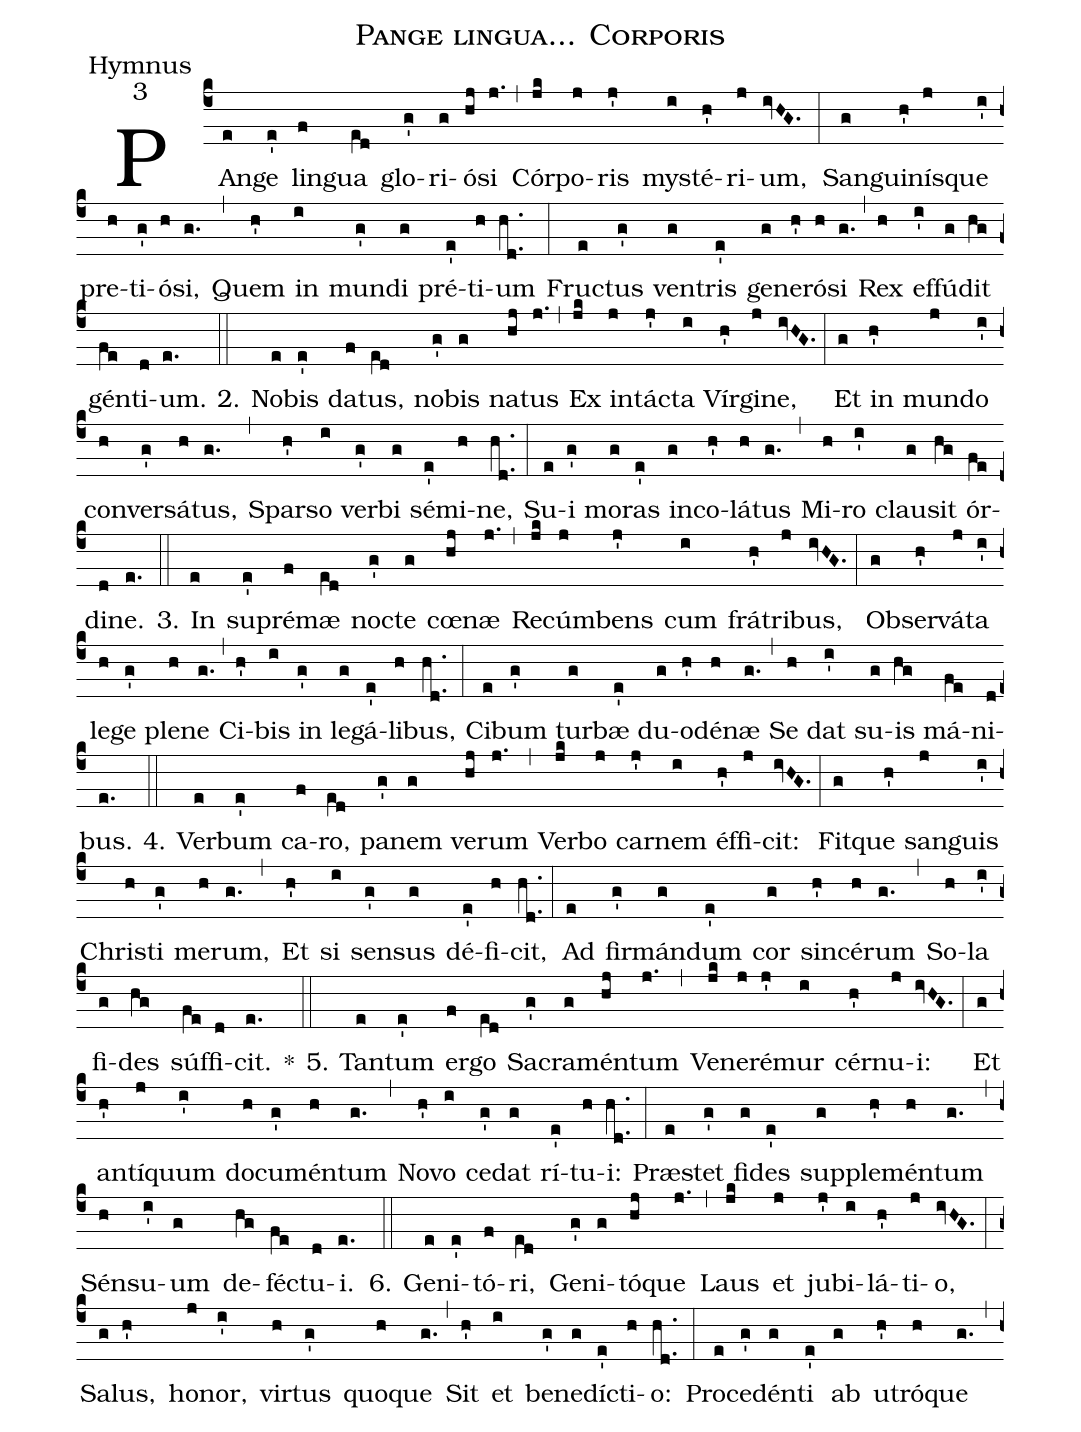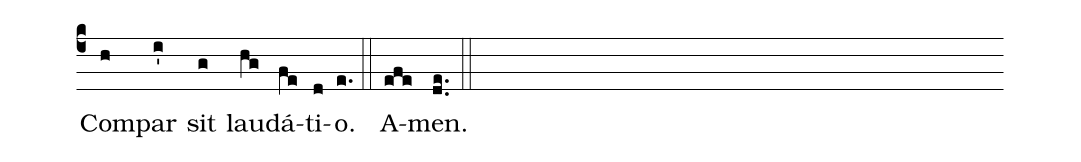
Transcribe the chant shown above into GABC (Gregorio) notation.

name: Pange lingua... Corporis;
office-part: Hymnus;
mode: 3;
%%
(c4) PAn(e)ge(e') lin(f)gua(e[ll:1]d) glo(g')ri(g)ó(hj)si(j.) (,) Cór(jk)po(j)ris(j') mys(i)té(h')ri(j)um,(ivHG.) (:)
San(g)gui(h')nís(j)que(i') pre(h)ti(g')ó(h)si,(g.) (,) Quem(h') in(i) mun(g')di(g) pré(e')ti(h)um(hd..) (:)
Fruc(e)tus(g') ven(g)tris(e') ge(g)ne(h')ró(h)si(g.) (,) Rex(h) ef(i')fú(g)dit(hg) gén(fe)ti(d)um.(e.) (::)
2. No(e)bis(e') da(f)tus,(e[ll:1]d) no(g')bis(g) na(hj)tus(j.) (,) Ex(jk) in(j)tác(j')ta(i) Vír(h')gi(j)ne,(ivHG.) (:)
Et(g) in(h') mun(j)do(i') con(h)ver(g')sá(h)tus,(g.) (,) Spar(h')so(i) ver(g')bi(g) sé(e')mi(h)ne,(hd..) (:)
Su(e)i(g') mo(g)ras(e') in(g)co(h')lá(h)tus(g.) (,) Mi(h)ro(i') clau(g)sit(hg) ór(fe)di(d)ne.(e.) (::)
3. In(e) su(e')pré(f)mæ(e[ll:1]d) noc(g')te(g) cœ(hj)næ(j.) (,) Re(jk)cúm(j)bens(j') cum(i) frá(h')tri(j)bus,(ivHG.) (:)
Ob(g)ser(h')vá(j)ta(i') le(h)ge(g') ple(h)ne(g.) (,) Ci(h')bis(i) in(g') le(g)gá(e')li(h)bus,(hd..) (:)
Ci(e)bum(g') tur(g)bæ(e') du(g)o(h')dé(h)næ(g.) (,) Se(h) dat(i') su(g)is(hg) má(fe)ni(d)bus.(e.) (::)
4. Ver(e)bum(e') ca(f)ro,(e[ll:1]d) pa(g')nem(g) ve(hj)rum(j.) (,) Ver(jk)bo(j) car(j')nem(i) éf(h')fi(j)cit:(ivHG.) (:)
Fit(g)que(h') san(j)guis(i') Chris(h)ti(g') me(h)rum,(g.) (,) Et(h') si(i) sen(g')sus(g) dé(e')fi(h)cit,(hd..) (:)
Ad(e) fir(g')mán(g)dum(e') cor(g) sin(h')cé(h)rum(g.) (,) So(h)la(i') fi(g)des(hg) súf(fe)fi(d)cit.(e.) *(::)
5. Tan(e)tum(e') er(f)go(e[ll:1]d) Sa(g')cra(g)mén(hj)tum(j.) (,) Ve(jk)ne(j)ré(j')mur(i) cér(h')nu(j)i:(ivHG.) (:)
Et(g) an(h')tí(j)quum(i') do(h)cu(g')mén(h)tum(g.) (,) No(h')vo(i) ce(g')dat(g) rí(e')tu(h)i:(hd..) (:)
Præ(e)stet(g') fi(g)des(e') sup(g)ple(h')mén(h)tum(g.) (,) Sén(h)su(i')um(g) de(hg)féc(fe)tu(d)i.(e.) (::)
6. Ge(e)ni(e')tó(f)ri,(e[ll:1]d) Ge(g')ni(g)tó(hj)que(j.) (,) Laus(jk) et(j) ju(j')bi(i)lá(h')ti(j)o,(ivHG.) (:)
Sa(g)lus,(h') ho(j)nor,(i') vir(h)tus(g') quo(h)que(g.) (,) Sit(h') et(i) be(g')ne(g)díc(e')ti(h)o:(hd..) (:)
Pro(e)ce(g')dén(g)ti(e') ab(g) u(h')tró(h)que(g.) (,) Com(h)par(i') sit(g) lau(hg)dá(fe)ti(d)o.(e.) (::)
A(efe)men.(de..) (::)
